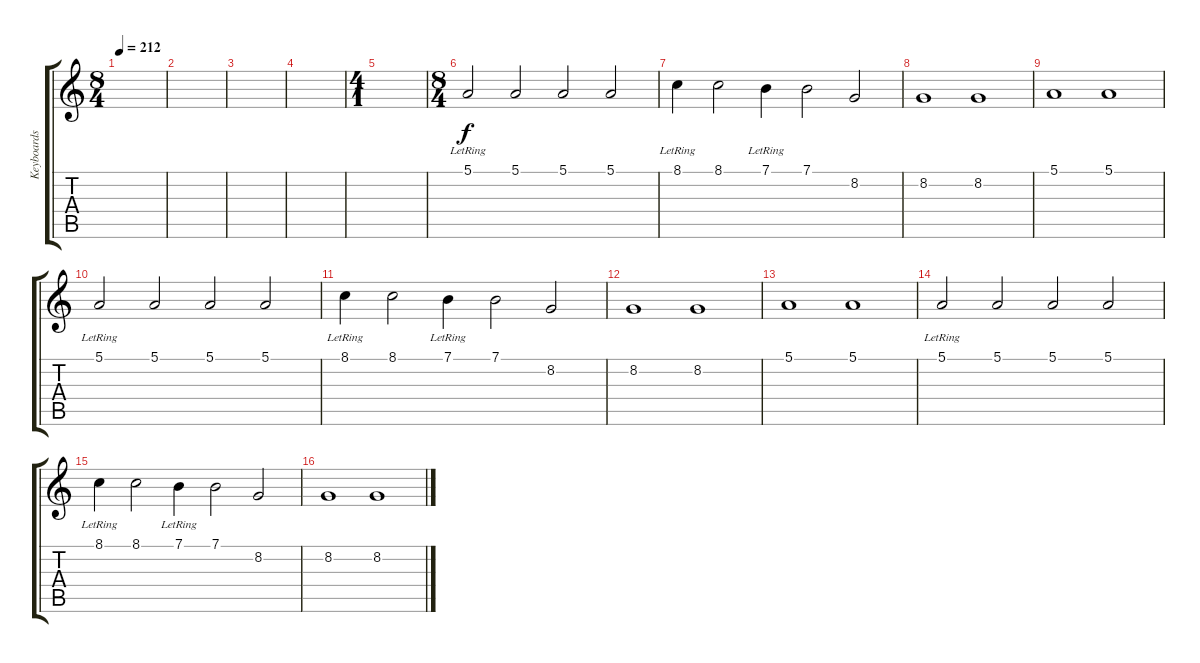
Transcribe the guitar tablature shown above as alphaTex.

\track ("Keyboards" "Keyboards") {instrument churchorgan}
\staff {score tabs}
\tuning (E4 B3 G3 D3 A2 E2) {hide}
\ts (8 4)
\tempo 212
\clef g2
\ks c
|
|
|
|
\ts (4 1)
|
\ts (8 4)
5.1{lr}.2 5.1.2 5.1.2 5.1.2 |
8.1{lr}.4 8.1.2 7.1{lr}.4 7.1.2 8.2.2 |
8.2.1 8.2.1 |
5.1.1 5.1.1 |
5.1{lr}.2 5.1.2 5.1.2 5.1.2 |
8.1{lr}.4 8.1.2 7.1{lr}.4 7.1.2 8.2.2 |
8.2.1 8.2.1 |
5.1.1 5.1.1 |
5.1{lr}.2 5.1.2 5.1.2 5.1.2 |
8.1{lr}.4 8.1.2 7.1{lr}.4 7.1.2 8.2.2 |
8.2.1 8.2.1
